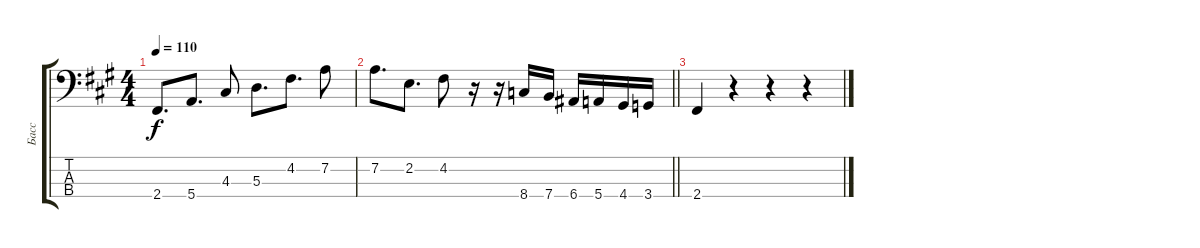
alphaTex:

\track ("Басс" "Басс") {instrument electricbassfinger}
\staff {score tabs}
\tuning (G2 D2 A1 E1) {hide}
\ts (4 4)
\tempo 110
\clef f4
\ks f#minor
2.4.8{d dy f} 5.4.8{d} 4.3.8 5.3.8{d} 4.2.8{d} 7.2.8 |
\barLineRight lightlight
7.2.8{d} 2.2.8{d} 4.2.8 r.16 r.16 8.4.16 7.4.16 6.4.16 5.4.16 4.4.16 3.4.16 |
2.4.4 r.4 r.4 r.4
